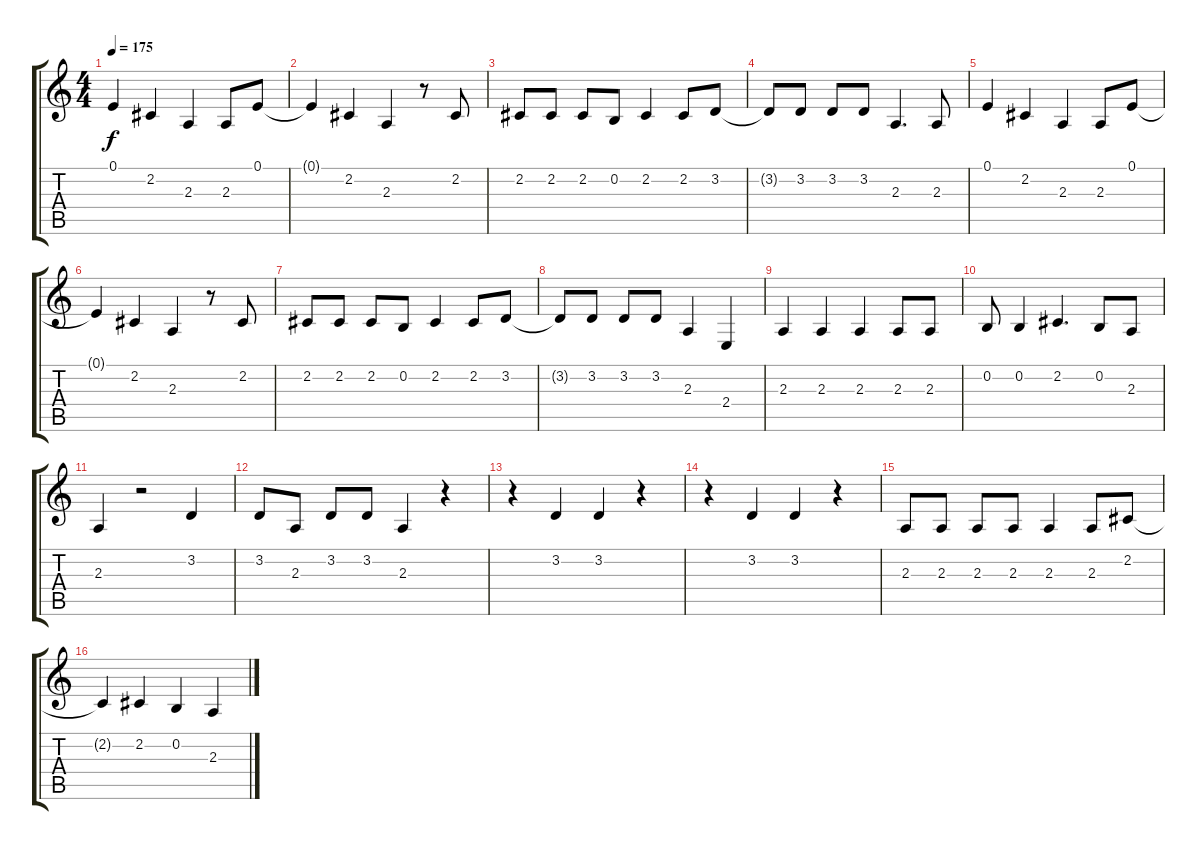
\track "" {instrument brasssection}
\staff {score tabs}
\tuning (E4 B3 G3 D3 A2 E2) {hide}
\ts (4 4)
\tempo 175
\clef g2
\ks c
0.1.4{dy f} 2.2.4 2.3.4 2.3.8 0.1.8 |
0.1{t}.4 2.2.4 2.3.4 r.8 2.2.8 |
2.2.8 2.2.8 2.2.8 0.2.8 2.2.4 2.2.8 3.2.8 |
3.2{t}.8 3.2.8 3.2.8 3.2.8 2.3.4{d} 2.3.8 |
0.1.4 2.2.4 2.3.4 2.3.8 0.1.8 |
0.1{t}.4 2.2.4 2.3.4 r.8 2.2.8 |
2.2.8 2.2.8 2.2.8 0.2.8 2.2.4 2.2.8 3.2.8 |
3.2{t}.8 3.2.8 3.2.8 3.2.8 2.3.4 2.4.4 |
2.3.4 2.3.4 2.3.4 2.3.8 2.3.8 |
0.2.8 0.2.4 2.2.4{d} 0.2.8 2.3.8 |
2.3.4 r.2 3.2.4 |
3.2.8 2.3.8 3.2.8 3.2.8 2.3.4 r.4 |
r.4 3.2.4 3.2.4 r.4 |
r.4 3.2.4 3.2.4 r.4 |
2.3.8 2.3.8 2.3.8 2.3.8 2.3.4 2.3.8 2.2.8 |
2.2{t}.4 2.2.4 0.2.4 2.3.4
